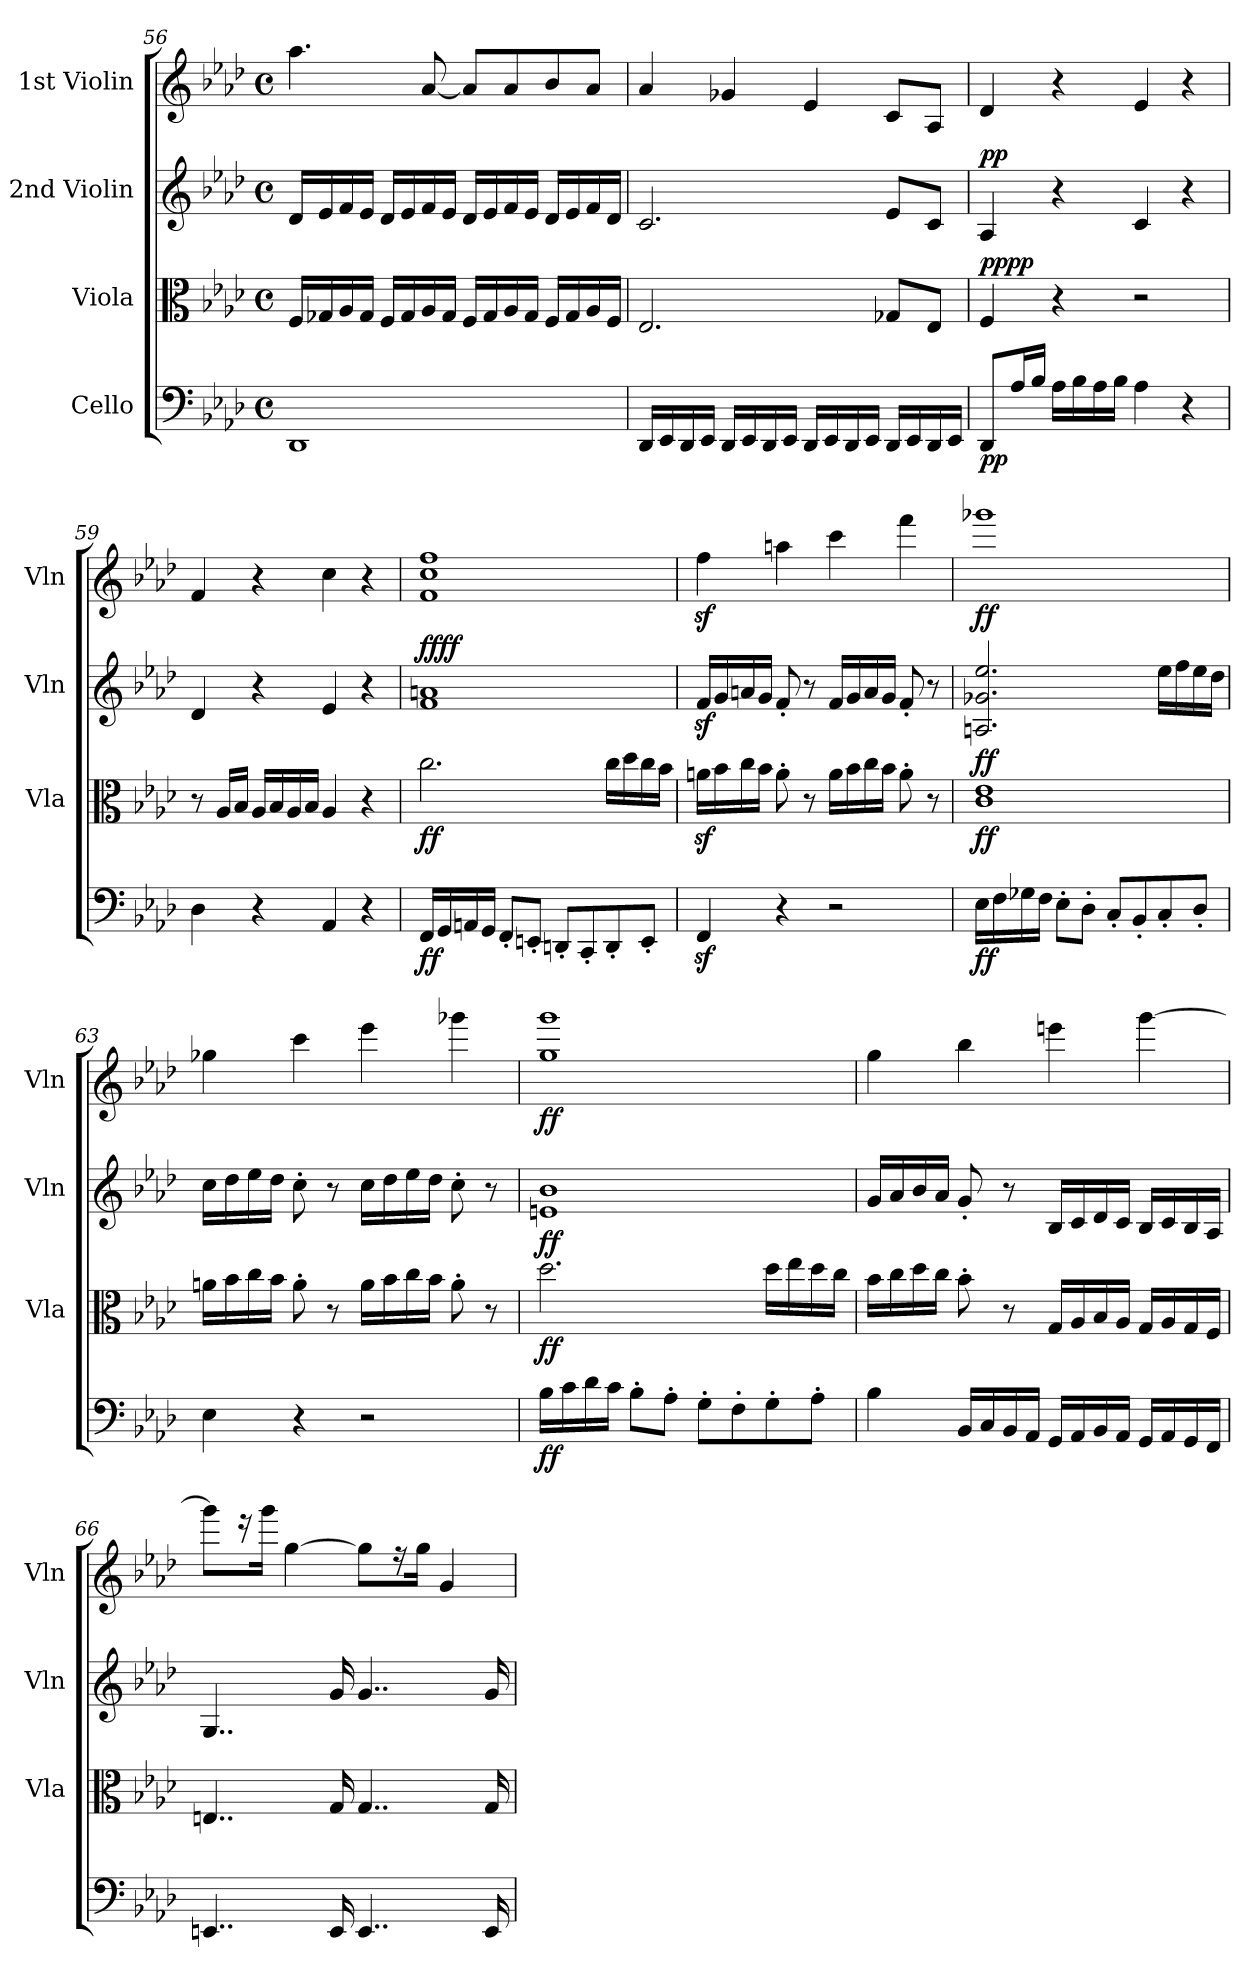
**kern	**dynam	**kern	**dynam	**kern	**dynam	**kern	**dynam
*part4	*part4	*part3	*part3	*part2	*part2	*part1	*part1
*staff4	*staff4	*staff3	*staff3	*staff2	*staff2	*staff1	*staff1
*I"Cello	*	*I"Viola	*	*I"2nd Violin	*	*I"1st Violin	*
*	*	*I'Vla	*	*I'Vln	*	*I'Vln	*
*clefF4	*	*clefC3	*	*clefG2	*	*clefG2	*
*k[b-e-a-d-]	*	*k[b-e-a-d-]	*	*k[b-e-a-d-]	*	*k[b-e-a-d-]	*
*M4/4	*	*M4/4	*	*M4/4	*	*M4/4	*
*met(c)	*	*met(c)	*	*met(c)	*	*met(c)	*
=56	=56	=56	=56	=56	=56	=56	=56
1DD-	.	16F/LL	.	16d-/LL	.	4.aa-\	.
.	.	16G-X/	.	16e-/	.	.	.
.	.	16A-/	.	16f/	.	.	.
.	.	16G-/JJ	.	16e-/JJ	.	.	.
.	.	16F/LL	.	16d-/LL	.	.	.
.	.	16G-/	.	16e-/	.	.	.
.	.	16A-/	.	16f/	.	[8a-/	.
.	.	16G-/JJ	.	16e-/JJ	.	.	.
.	.	16F/LL	.	16d-/LL	.	8a-/L]	.
.	.	16G-/	.	16e-/	.	.	.
.	.	16A-/	.	16f/	.	8a-/	.
.	.	16G-/JJ	.	16e-/JJ	.	.	.
.	.	16F/LL	.	16d-/LL	.	8b-/	.
.	.	16G-/	.	16e-/	.	.	.
.	.	16A-/	.	16f/	.	8a-/J	.
.	.	16F/JJ	.	16d-/JJ	.	.	.
!!LO:LB:g=z
=57	=57	=57	=57	=57	=57	=57	=57
16DD-/LL	.	2.E-/	.	2.c/	.	4a-/	.
16EE-/	.	.	.	.	.	.	.
16DD-/	.	.	.	.	.	.	.
16EE-/JJ	.	.	.	.	.	.	.
16DD-/LL	.	.	.	.	.	4g-X/	.
16EE-/	.	.	.	.	.	.	.
16DD-/	.	.	.	.	.	.	.
16EE-/JJ	.	.	.	.	.	.	.
16DD-/LL	.	.	.	.	.	4e-/	.
16EE-/	.	.	.	.	.	.	.
16DD-/	.	.	.	.	.	.	.
16EE-/JJ	.	.	.	.	.	.	.
16DD-/LL	.	8G-X/L	.	8e-/L	.	8c/L	.
16EE-/	.	.	.	.	.	.	.
16DD-/	.	8E-/J	.	8c/J	.	8A-/J	.
16EE-/JJ	.	.	.	.	.	.	.
!!LO:LB:g=z
=58	=58	=58	=58	=58	=58	=58	=58
!	!LO:DY:b	!	!LO:DY:b	!	!	!	!
!	!	!	!LO:DY:n=1:a	!	!LO:DY:a	!	!
8DD-/L	pp	4F/	pp pp	4A-/	pp	4d-/	.
16A-/L	.	.	.	.	.	.	.
16B-/JJ	.	.	.	.	.	.	.
16A-\LL	.	4r	.	4r	.	4r	.
16B-\	.	.	.	.	.	.	.
16A-\	.	.	.	.	.	.	.
16B-\JJ	.	.	.	.	.	.	.
4A-\	.	2r	.	4c/	.	4e-/	.
4r	.	.	.	4r	.	4r	.
=59	=59	=59	=59	=59	=59	=59	=59
4D-\	.	8r	.	4d-/	.	4f/	.
.	.	16A-/LL	.	.	.	.	.
.	.	16B-/JJ	.	.	.	.	.
4r	.	16A-/LL	.	4r	.	4r	.
.	.	16B-/	.	.	.	.	.
.	.	16A-/	.	.	.	.	.
.	.	16B-/JJ	.	.	.	.	.
4AA-/	.	4A-/	.	4e-/	.	4cc\	.
4r	.	4r	.	4r	.	4r	.
=60	=60	=60	=60	=60	=60	=60	=60
!	!LO:DY:b	!	!LO:DY:b	!	!LO:DY:a	!	!
!	!	!	!	!	!LO:DY:n=1:b	!	!
16FF/LL	ff	2.cc\	ff	1f 1an	ff ff	1f 1cc 1ff	.
16GG/	.	.	.	.	.	.	.
16AAn/	.	.	.	.	.	.	.
16GG/JJ	.	.	.	.	.	.	.
8FF'/L	.	.	.	.	.	.	.
8EEn'/J	.	.	.	.	.	.	.
8DDn'/L	.	.	.	.	.	.	.
8CC'/	.	.	.	.	.	.	.
8DD'/	.	16cc\LL	.	.	.	.	.
.	.	16dd-\	.	.	.	.	.
8EE'/J	.	16cc\	.	.	.	.	.
.	.	16b-\JJ	.	.	.	.	.
!!LO:PB:g=z
=61	=61	=61	=61	=61	=61	=61	=61
4FFz</	.	16anz<\LL	.	16fz</LL	.	4ffz<\	.
.	.	16b-\	.	16g/	.	.	.
.	.	16cc\	.	16an/	.	.	.
.	.	16b-\JJ	.	16g/JJ	.	.	.
4r	.	8a'\	.	8f'/	.	4aan\	.
.	.	8r	.	8r	.	.	.
2r	.	16a\LL	.	16f/LL	.	4ccc\	.
.	.	16b-\	.	16g/	.	.	.
.	.	16cc\	.	16a/	.	.	.
.	.	16b-\JJ	.	16g/JJ	.	.	.
.	.	8a'\	.	8f'/	.	4fff\	.
.	.	8r	.	8r	.	.	.
=62	=62	=62	=62	=62	=62	=62	=62
!	!LO:DY:b	!	!LO:DY:b	!	!LO:DY:b	!	!LO:DY:b
16E-\LL	ff	1c 1e-	ff	2.An/ 2.g-X/ 2.ee-/	ff	1ggg-X	ff
16F\	.	.	.	.	.	.	.
16G-X\	.	.	.	.	.	.	.
16F\JJ	.	.	.	.	.	.	.
8E-'\L	.	.	.	.	.	.	.
8D-'\J	.	.	.	.	.	.	.
8C'/L	.	.	.	.	.	.	.
8BB-'/	.	.	.	.	.	.	.
8C'/	.	.	.	16ee-\LL	.	.	.
.	.	.	.	16ff\	.	.	.
8D-'/J	.	.	.	16ee-\	.	.	.
.	.	.	.	16dd-\JJ	.	.	.
!!LO:LB:g=z
=63	=63	=63	=63	=63	=63	=63	=63
4E-\	.	16an\LL	.	16cc\LL	.	4gg-X\	.
.	.	16b-\	.	16dd-\	.	.	.
.	.	16cc\	.	16ee-\	.	.	.
.	.	16b-\JJ	.	16dd-\JJ	.	.	.
4r	.	8a'\	.	8cc'\	.	4ccc\	.
.	.	8r	.	8r	.	.	.
2r	.	16a\LL	.	16cc\LL	.	4eee-\	.
.	.	16b-\	.	16dd-\	.	.	.
.	.	16cc\	.	16ee-\	.	.	.
.	.	16b-\JJ	.	16dd-\JJ	.	.	.
.	.	8a'\	.	8cc'\	.	4ggg-X\	.
.	.	8r	.	8r	.	.	.
=64	=64	=64	=64	=64	=64	=64	=64
!	!LO:DY:b	!	!LO:DY:b	!	!LO:DY:b	!	!LO:DY:b
16B-\LL	ff	2.dd-\	ff	1en 1b-	ff	1gg 1ggg	ff
16c\	.	.	.	.	.	.	.
16d-\	.	.	.	.	.	.	.
16c\JJ	.	.	.	.	.	.	.
8B-'\L	.	.	.	.	.	.	.
8A-'\J	.	.	.	.	.	.	.
8G'\L	.	.	.	.	.	.	.
8F'\	.	.	.	.	.	.	.
8G'\	.	16dd-\LL	.	.	.	.	.
.	.	16ee-\	.	.	.	.	.
8A-'\J	.	16dd-\	.	.	.	.	.
.	.	16cc\JJ	.	.	.	.	.
!!LO:LB:g=z
=65	=65	=65	=65	=65	=65	=65	=65
4B-\	.	16b-\LL	.	16g/LL	.	4gg\	.
.	.	16cc\	.	16a-/	.	.	.
.	.	16dd-\	.	16b-/	.	.	.
.	.	16cc\JJ	.	16a-/JJ	.	.	.
16BB-/LL	.	8b-'\	.	8g'/	.	4bb-\	.
16C/	.	.	.	.	.	.	.
16BB-/	.	8r	.	8r	.	.	.
16AA-/JJ	.	.	.	.	.	.	.
16GG/LL	.	16G/LL	.	16B-/LL	.	4eeen\	.
16AA-/	.	16A-/	.	16c/	.	.	.
16BB-/	.	16B-/	.	16d-/	.	.	.
16AA-/JJ	.	16A-/JJ	.	16c/JJ	.	.	.
16GG/LL	.	16G/LL	.	16B-/LL	.	[4ggg\	.
16AA-/	.	16A-/	.	16c/	.	.	.
16GG/	.	16G/	.	16B-/	.	.	.
16FF/JJ	.	16F/JJ	.	16A-/JJ	.	.	.
=66	=66	=66	=66	=66	=66	=66	=66
4..EEn/	.	4..En/	.	4..G/	.	8ggg\L]	.
.	.	.	.	.	.	16r	.
.	.	.	.	.	.	16ggg\Jk	.
.	.	.	.	.	.	[4gg\	.
16EE/	.	16G/	.	16g/	.	.	.
4..EE/	.	4..G/	.	4..g/	.	8gg\L]	.
.	.	.	.	.	.	16r	.
.	.	.	.	.	.	16gg\Jk	.
.	.	.	.	.	.	4g/	.
16EE/	.	16G/	.	16g/	.	.	.
=	=	=	=	=	=	=	=
*-	*-	*-	*-	*-	*-	*-	*-
